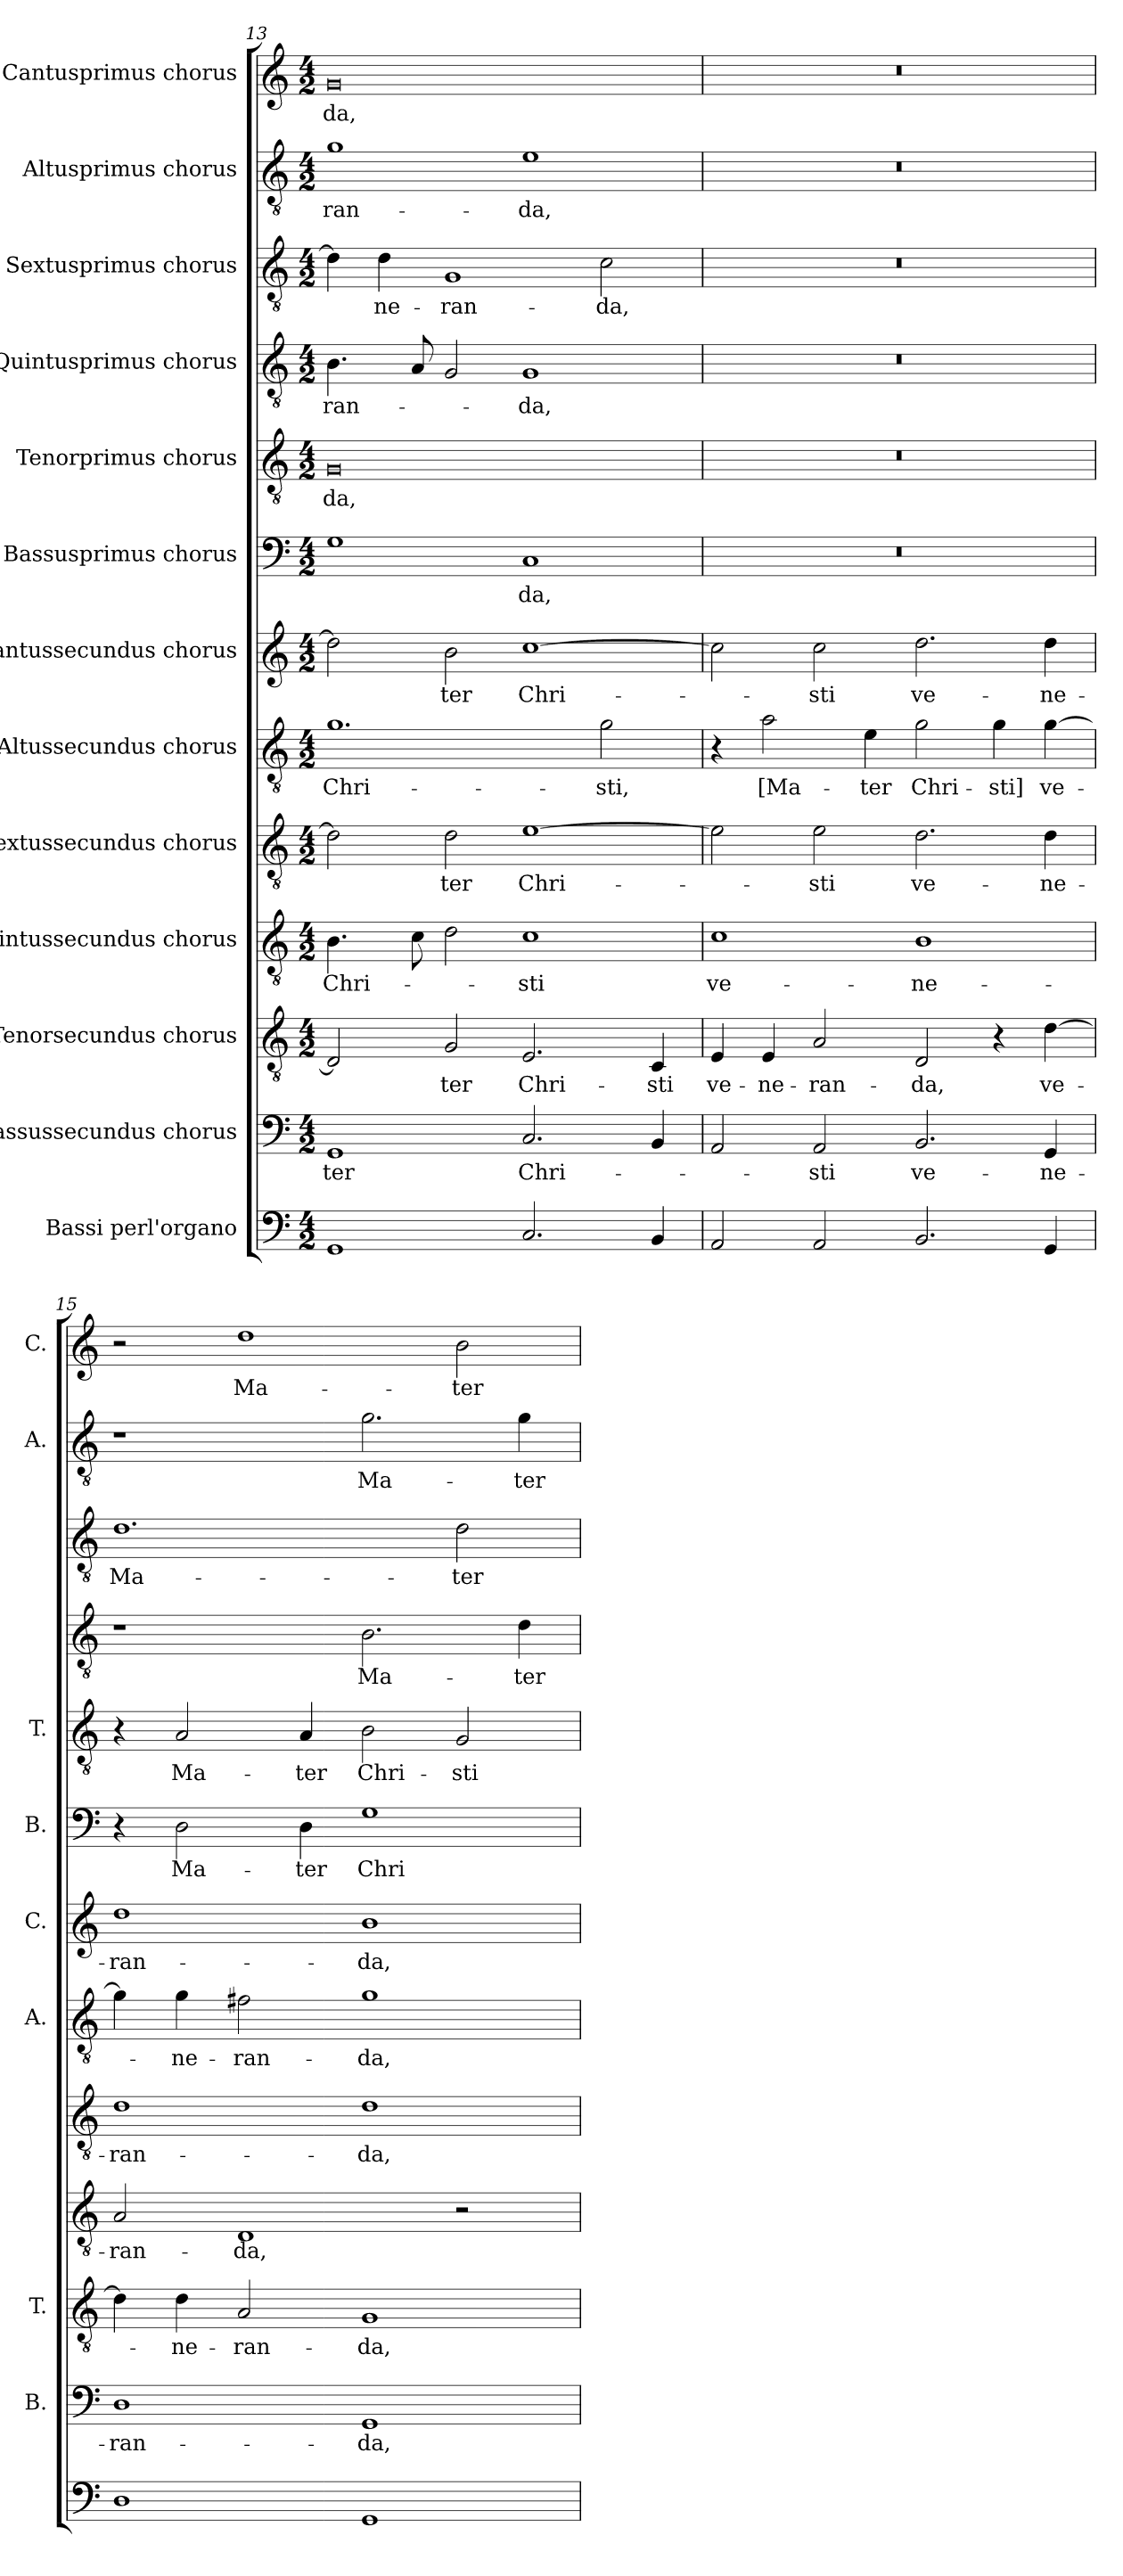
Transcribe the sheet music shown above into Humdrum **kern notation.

**kern	**kern	**text	**kern	**text	**kern	**text	**kern	**text	**kern	**text	**kern	**text	**kern	**text	**kern	**text	**kern	**text	**kern	**text	**kern	**text	**kern	**text
*part13	*part12	*part12	*part11	*part11	*part10	*part10	*part9	*part9	*part8	*part8	*part7	*part7	*part6	*part6	*part5	*part5	*part4	*part4	*part3	*part3	*part2	*part2	*part1	*part1
*staff13	*staff12	*staff12	*staff11	*staff11	*staff10	*staff10	*staff9	*staff9	*staff8	*staff8	*staff7	*staff7	*staff6	*staff6	*staff5	*staff5	*staff4	*staff4	*staff3	*staff3	*staff2	*staff2	*staff1	*staff1
*I"Bassi perl'organo	*I"Bassussecundus chorus	*	*I"Tenorsecundus chorus	*	*I"Quintussecundus chorus	*	*I"Sextussecundus chorus	*	*I"Altussecundus chorus	*	*I"Cantussecundus chorus	*	*I"Bassusprimus chorus	*	*I"Tenorprimus chorus	*	*I"Quintusprimus chorus	*	*I"Sextusprimus chorus	*	*I"Altusprimus chorus	*	*I"Cantusprimus chorus	*
*	*I'B.	*	*I'T.	*	*	*	*	*	*I'A.	*	*I'C.	*	*I'B.	*	*I'T.	*	*	*	*	*	*I'A.	*	*I'C.	*
*clefF4	*clefF4	*	*clefGv2	*	*clefGv2	*	*clefGv2	*	*clefGv2	*	*clefG2	*	*clefF4	*	*clefGv2	*	*clefGv2	*	*clefGv2	*	*clefGv2	*	*clefG2	*
*	*	*	*ITrd7c12	*	*ITrd7c12	*	*ITrd7c12	*	*ITrd7c12	*	*	*	*	*	*ITrd7c12	*	*ITrd7c12	*	*ITrd7c12	*	*ITrd7c12	*	*	*
*k[]	*k[]	*	*k[]	*	*k[]	*	*k[]	*	*k[]	*	*k[]	*	*k[]	*	*k[]	*	*k[]	*	*k[]	*	*k[]	*	*k[]	*
*C:	*C:	*	*C:	*	*C:	*	*C:	*	*C:	*	*C:	*	*C:	*	*C:	*	*C:	*	*C:	*	*C:	*	*C:	*
*M4/2	*M4/2	*	*M4/2	*	*M4/2	*	*M4/2	*	*M4/2	*	*M4/2	*	*M4/2	*	*M4/2	*	*M4/2	*	*M4/2	*	*M4/2	*	*M4/2	*
=13	=13	=13	=13	=13	=13	=13	=13	=13	=13	=13	=13	=13	=13	=13	=13	=13	=13	=13	=13	=13	=13	=13	=13	=13
!	!	!LO:LY:b	!	!	!	!LO:LY:b	!	!	!	!LO:LY:b	!	!	!	!	!	!LO:LY:b	!	!LO:LY:b	!	!	!	!LO:LY:b	!	!LO:LY:b
1GG	1GG	-ter	2DD/]	.	4.BB\	Chri-	2D\]	.	1.G	Chri-	2dd\]	.	1G	.	0GG	-da,	4.BB\	-ran-	4D\]	.	1G	-ran-	0g	-da,
!	!	!	!	!	!	!	!	!	!	!	!	!	!	!	!	!	!	!	!	!LO:LY:b	!	!	!	!
.	.	.	.	.	.	.	.	.	.	.	.	.	.	.	.	.	.	.	4D\	-ne-	.	.	.	.
.	.	.	.	.	8C\	.	.	.	.	.	.	.	.	.	.	.	8AA/	.	.	.	.	.	.	.
!	!	!	!	!LO:LY:b	!	!	!	!LO:LY:b	!	!	!	!LO:LY:b	!	!	!	!	!	!	!	!LO:LY:b	!	!	!	!
.	.	.	2GG/	-ter	2D\	.	2D\	-ter	.	.	2b\	-ter	.	.	.	.	2GG/	.	1GG	-ran-	.	.	.	.
!	!	!LO:LY:b	!	!LO:LY:b	!	!LO:LY:b	!	!LO:LY:b	!	!	!	!LO:LY:b	!	!LO:LY:b	!	!	!	!LO:LY:b	!	!	!	!LO:LY:b	!	!
2.C/	2.C/	Chri-	2.EE/	Chri-	1C	-sti	[>1E	Chri-	.	.	[>1cc	Chri-	1C	-da,	.	.	1GG	-da,	.	.	1E	-da,	.	.
!	!	!	!	!	!	!	!	!	!	!LO:LY:b	!	!	!	!	!	!	!	!	!	!LO:LY:b	!	!	!	!
.	.	.	.	.	.	.	.	.	2G\	-sti,	.	.	.	.	.	.	.	.	2C\	-da,	.	.	.	.
!	!	!	!	!LO:LY:b	!	!	!	!	!	!	!	!	!	!	!	!	!	!	!	!	!	!	!	!
4BB/	4BB/	.	4CC/	-sti	.	.	.	.	.	.	.	.	.	.	.	.	.	.	.	.	.	.	.	.
=14	=14	=14	=14	=14	=14	=14	=14	=14	=14	=14	=14	=14	=14	=14	=14	=14	=14	=14	=14	=14	=14	=14	=14	=14
!	!	!	!	!LO:LY:b	!	!LO:LY:b	!	!	!	!	!	!	!LO:N:vis=1	!	!LO:N:vis=1	!	!LO:N:vis=1	!	!LO:N:vis=1	!	!LO:N:vis=1	!	!LO:N:vis=1	!
2AA/	2AA/	.	4EE/	ve-	1C	ve-	2E\]	.	4r	.	2cc\]	.	0r	.	0r	.	0r	.	0r	.	0r	.	0r	.
!	!	!	!	!LO:LY:b	!	!	!	!	!	!LO:LY:b	!	!	!	!	!	!	!	!	!	!	!	!	!	!
.	.	.	4EE/	-ne-	.	.	.	.	2A\	[Ma-	.	.	.	.	.	.	.	.	.	.	.	.	.	.
!	!	!LO:LY:b	!	!LO:LY:b	!	!	!	!LO:LY:b	!	!	!	!LO:LY:b	!	!	!	!	!	!	!	!	!	!	!	!
2AA/	2AA/	-sti	2AA/	-ran-	.	.	2E\	-sti	.	.	2cc\	-sti	.	.	.	.	.	.	.	.	.	.	.	.
!	!	!	!	!	!	!	!	!	!	!LO:LY:b	!	!	!	!	!	!	!	!	!	!	!	!	!	!
.	.	.	.	.	.	.	.	.	4E\	-ter	.	.	.	.	.	.	.	.	.	.	.	.	.	.
!	!	!LO:LY:b	!	!LO:LY:b	!	!LO:LY:b	!	!LO:LY:b	!	!LO:LY:b	!	!LO:LY:b	!	!	!	!	!	!	!	!	!	!	!	!
2.BB/	2.BB/	ve-	2DD/	-da,	1BB	-ne-	2.D\	ve-	2G\	Chri-	2.dd\	ve-	.	.	.	.	.	.	.	.	.	.	.	.
!	!	!	!	!	!	!	!	!	!	!LO:LY:b	!	!	!	!	!	!	!	!	!	!	!	!	!	!
.	.	.	4r	.	.	.	.	.	4G\	-sti]	.	.	.	.	.	.	.	.	.	.	.	.	.	.
!	!	!LO:LY:b	!	!LO:LY:b	!	!	!	!LO:LY:b	!	!LO:LY:b	!	!LO:LY:b	!	!	!	!	!	!	!	!	!	!	!	!
4GG/	4GG/	-ne-	[>4D\	ve-	.	.	4D\	-ne-	[>4G\	ve-	4dd\	-ne-	.	.	.	.	.	.	.	.	.	.	.	.
=15	=15	=15	=15	=15	=15	=15	=15	=15	=15	=15	=15	=15	=15	=15	=15	=15	=15	=15	=15	=15	=15	=15	=15	=15
!	!	!LO:LY:b	!	!	!	!LO:LY:b	!	!LO:LY:b	!	!	!	!LO:LY:b	!	!	!	!	!	!	!	!LO:LY:b	!	!	!	!
1D	1D	-ran-	4D\]	.	2AA/	-ran-	1D	-ran-	4G\]	.	1dd	-ran-	4r	.	4r	.	1r	.	1.D	Ma-	1r	.	2r	.
!	!	!	!	!LO:LY:b	!	!	!	!	!	!LO:LY:b	!	!	!	!LO:LY:b	!	!LO:LY:b	!	!	!	!	!	!	!	!
.	.	.	4D\	-ne-	.	.	.	.	4G\	-ne-	.	.	2D\	Ma-	2AA/	Ma-	.	.	.	.	.	.	.	.
!	!	!	!	!LO:LY:b	!	!LO:LY:b	!	!	!	!LO:LY:b	!	!	!	!	!	!	!	!	!	!	!	!	!	!LO:LY:b
.	.	.	2AA/	-ran-	1DD	-da,	.	.	2F#X\	-ran-	.	.	.	.	.	.	.	.	.	.	.	.	1dd	Ma-
!	!	!	!	!	!	!	!	!	!	!	!	!	!	!LO:LY:b	!	!LO:LY:b	!	!	!	!	!	!	!	!
.	.	.	.	.	.	.	.	.	.	.	.	.	4D\	-ter	4AA/	-ter	.	.	.	.	.	.	.	.
!	!	!LO:LY:b	!	!LO:LY:b	!	!	!	!LO:LY:b	!	!LO:LY:b	!	!LO:LY:b	!	!LO:LY:b	!	!LO:LY:b	!	!LO:LY:b	!	!	!	!LO:LY:b	!	!
1GG	1GG	-da,	1GG	-da,	.	.	1D	-da,	1G	-da,	1b	-da,	1G	Chri-	2BB\	Chri-	2.BB\	Ma-	.	.	2.G\	Ma-	.	.
!	!	!	!	!	!	!	!	!	!	!	!	!	!	!	!	!LO:LY:b	!	!	!	!LO:LY:b	!	!	!	!LO:LY:b
.	.	.	.	.	2r	.	.	.	.	.	.	.	.	.	2GG/	-sti	.	.	2D\	-ter	.	.	2b\	-ter
!	!	!	!	!	!	!	!	!	!	!	!	!	!	!	!	!	!	!LO:LY:b	!	!	!	!LO:LY:b	!	!
.	.	.	.	.	.	.	.	.	.	.	.	.	.	.	.	.	4D\	-ter	.	.	4G\	-ter	.	.
=	=	=	=	=	=	=	=	=	=	=	=	=	=	=	=	=	=	=	=	=	=	=	=	=
*-	*-	*-	*-	*-	*-	*-	*-	*-	*-	*-	*-	*-	*-	*-	*-	*-	*-	*-	*-	*-	*-	*-	*-	*-
